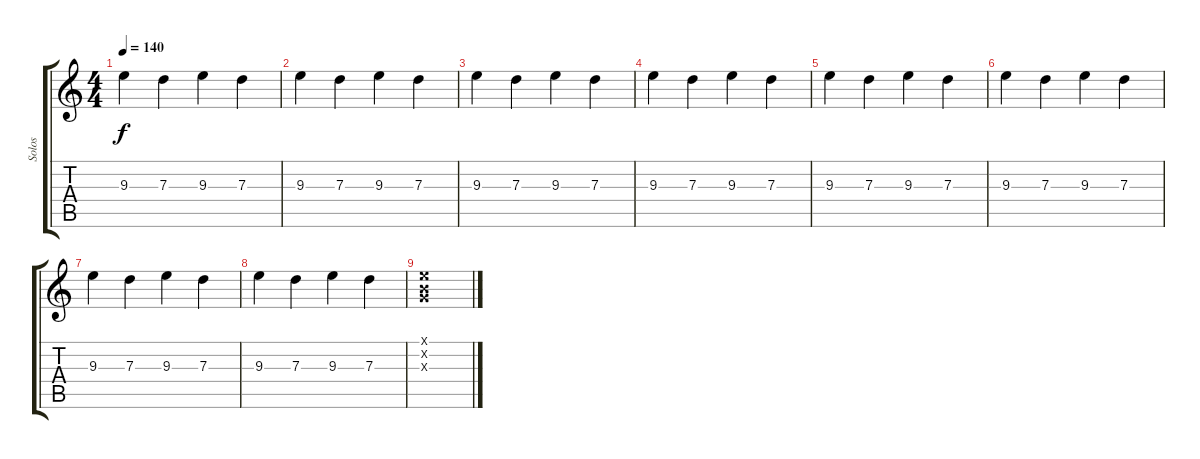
\track ("Solos" "Solos") {instrument distortionguitar}
\staff {score tabs}
\tuning (E4 B3 G3 D3 A2 E2) {hide}
\ts (4 4)
\tempo 140
\clef g2
\ks c
9.3.4{dy f} 7.3.4 9.3.4 7.3.4 |
9.3.4{volume 14} 7.3.4 9.3.4 7.3.4 |
9.3.4{volume 11} 7.3.4 9.3.4 7.3.4 |
9.3.4{volume 9} 7.3.4 9.3.4 7.3.4 |
9.3.4{volume 8} 7.3.4 9.3.4 7.3.4 |
9.3.4{volume 7} 7.3.4 9.3.4 7.3.4 |
9.3.4{volume 5} 7.3.4 9.3.4 7.3.4 |
9.3.4{volume 4} 7.3.4 9.3.4 7.3.4 |
(0.1{x} 0.2{x} 0.3{x}).1
